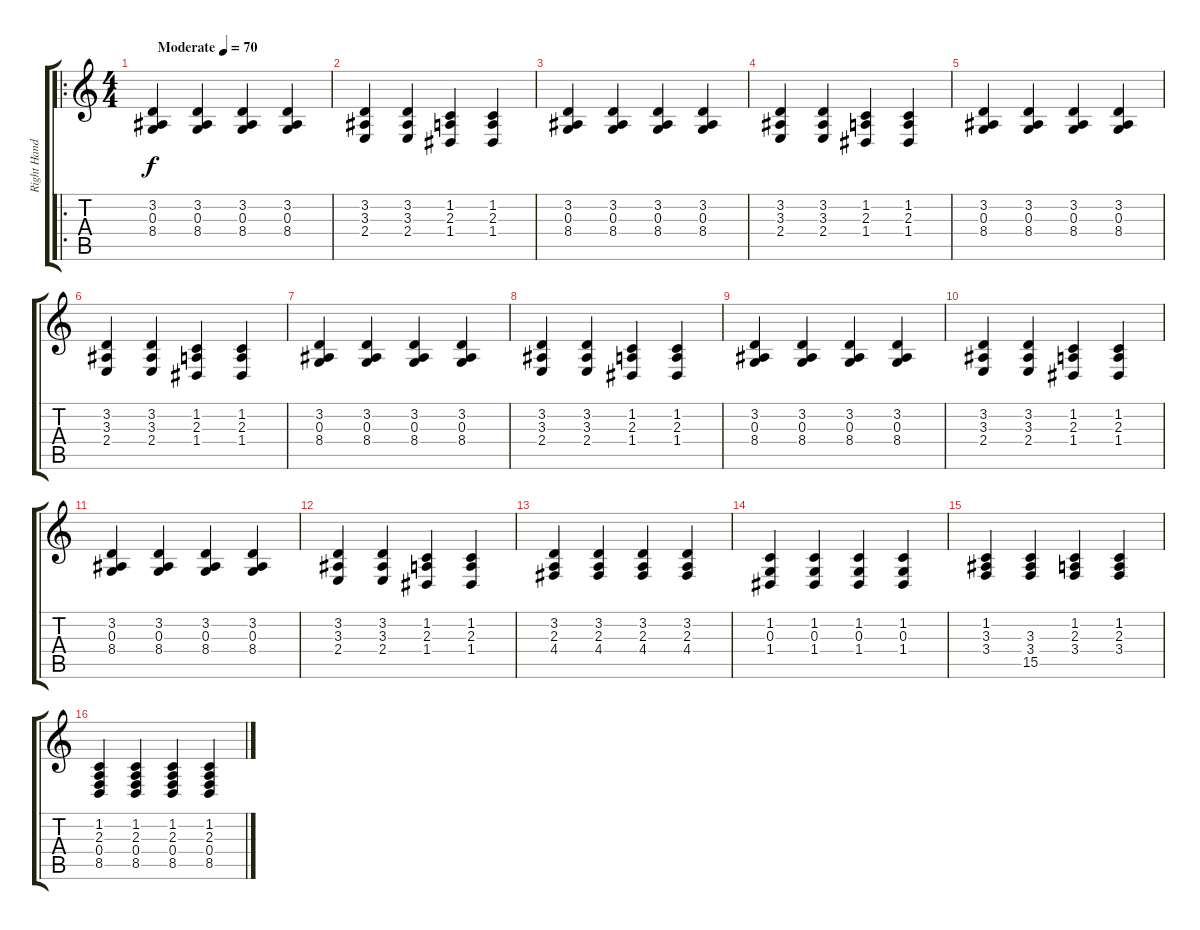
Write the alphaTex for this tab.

\track ("Right Hand" "Right Hand") {instrument electricpiano1}
\staff {score tabs}
\tuning (E4 B3 G3 D3 A2 E2) {hide}
\ro
\ts (4 4)
\tempo (70 "Moderate")
\clef g2
\ks c
(3.2 0.3 8.4).4{dy f instrument electricpiano1} (3.2 0.3 8.4).4 (3.2 0.3 8.4).4 (3.2 0.3 8.4).4 |
(3.2 3.3 2.4).4 (3.2 3.3 2.4).4 (1.2 2.3 1.4).4 (1.2 2.3 1.4).4 |
(3.2 0.3 8.4).4 (3.2 0.3 8.4).4 (3.2 0.3 8.4).4 (3.2 0.3 8.4).4 |
(3.2 3.3 2.4).4 (3.2 3.3 2.4).4 (1.2 2.3 1.4).4 (1.2 2.3 1.4).4 |
(3.2 0.3 8.4).4 (3.2 0.3 8.4).4 (3.2 0.3 8.4).4 (3.2 0.3 8.4).4 |
(3.2 3.3 2.4).4 (3.2 3.3 2.4).4 (1.2 2.3 1.4).4 (1.2 2.3 1.4).4 |
(3.2 0.3 8.4).4 (3.2 0.3 8.4).4 (3.2 0.3 8.4).4 (3.2 0.3 8.4).4 |
(3.2 3.3 2.4).4 (3.2 3.3 2.4).4 (1.2 2.3 1.4).4 (1.2 2.3 1.4).4 |
(3.2 0.3 8.4).4 (3.2 0.3 8.4).4 (3.2 0.3 8.4).4 (3.2 0.3 8.4).4 |
(3.2 3.3 2.4).4 (3.2 3.3 2.4).4 (1.2 2.3 1.4).4 (1.2 2.3 1.4).4 |
(3.2 0.3 8.4).4 (3.2 0.3 8.4).4 (3.2 0.3 8.4).4 (3.2 0.3 8.4).4 |
(3.2 3.3 2.4).4 (3.2 3.3 2.4).4 (1.2 2.3 1.4).4 (1.2 2.3 1.4).4 |
(3.2 2.3 4.4).4 (3.2 2.3 4.4).4 (3.2 2.3 4.4).4 (3.2 2.3 4.4).4 |
(1.2 0.3 1.4).4 (1.2 0.3 1.4).4 (1.2 0.3 1.4).4 (1.2 0.3 1.4).4 |
(1.2 3.3 3.4).4 (3.3 3.4 15.5).4 (1.2 2.3 3.4).4 (1.2 2.3 3.4).4 |
(1.2 2.3 0.4 8.5).4 (1.2 2.3 0.4 8.5).4 (1.2 2.3 0.4 8.5).4 (1.2 2.3 0.4 8.5).4
